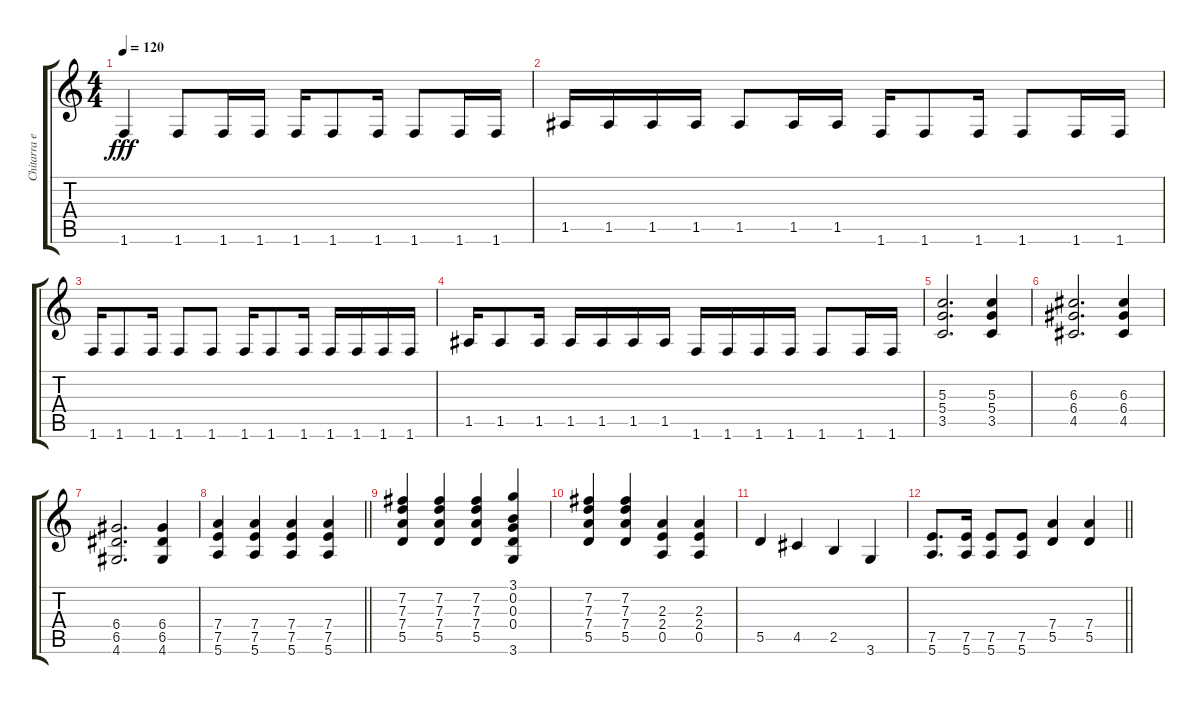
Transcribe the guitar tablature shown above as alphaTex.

\track ("Chitarra elettrica" "Chitarra e") {instrument distortionguitar}
\staff {score tabs}
\tuning (E4 B3 G3 D3 A2 E2) {hide}
\ts (4 4)
\tempo 120
\clef g2
\ks c
1.6.4{dy fff} 1.6.8 1.6.16 1.6.16 1.6.16 1.6.8 1.6.16 1.6.8 1.6.16 1.6.16 |
1.5.16 1.5.16 1.5.16 1.5.16 1.5.8 1.5.16 1.5.16 1.6.16 1.6.8 1.6.16 1.6.8 1.6.16 1.6.16 |
1.6.16 1.6.8 1.6.16 1.6.8 1.6.8 1.6.16 1.6.8 1.6.16 1.6.16 1.6.16 1.6.16 1.6.16 |
1.5.16 1.5.8 1.5.16 1.5.16 1.5.16 1.5.16 1.5.16 1.6.16 1.6.16 1.6.16 1.6.16 1.6.8 1.6.16 1.6.16 |
(5.3 5.4 3.5).2{d} (5.3 5.4 3.5).4 |
(6.3 6.4 4.5).2{d} (6.3 6.4 4.5).4 |
(6.4 6.5 4.6).2{d} (6.4 6.5 4.6).4 |
\barLineRight lightlight
(7.4 7.5 5.6).4 (7.4 7.5 5.6).4 (7.4 7.5 5.6).4 (7.4 7.5 5.6).4 |
(7.2 7.3 7.4 5.5).4 (7.2 7.3 7.4 5.5).4 (7.2 7.3 7.4 5.5).4 (3.1 0.2 0.3 0.4 3.6).4 |
(7.2 7.3 7.4 5.5).4 (7.2 7.3 7.4 5.5).4 (2.3 2.4 0.5).4 (2.3 2.4 0.5).4 |
5.5.4 4.5.4 2.5.4 3.6.4 |
\barLineRight lightlight
(7.5 5.6).8{d} (7.5 5.6).16 (7.5 5.6).8 (7.5 5.6).8 (7.4 5.5).4 (7.4 5.5).4
